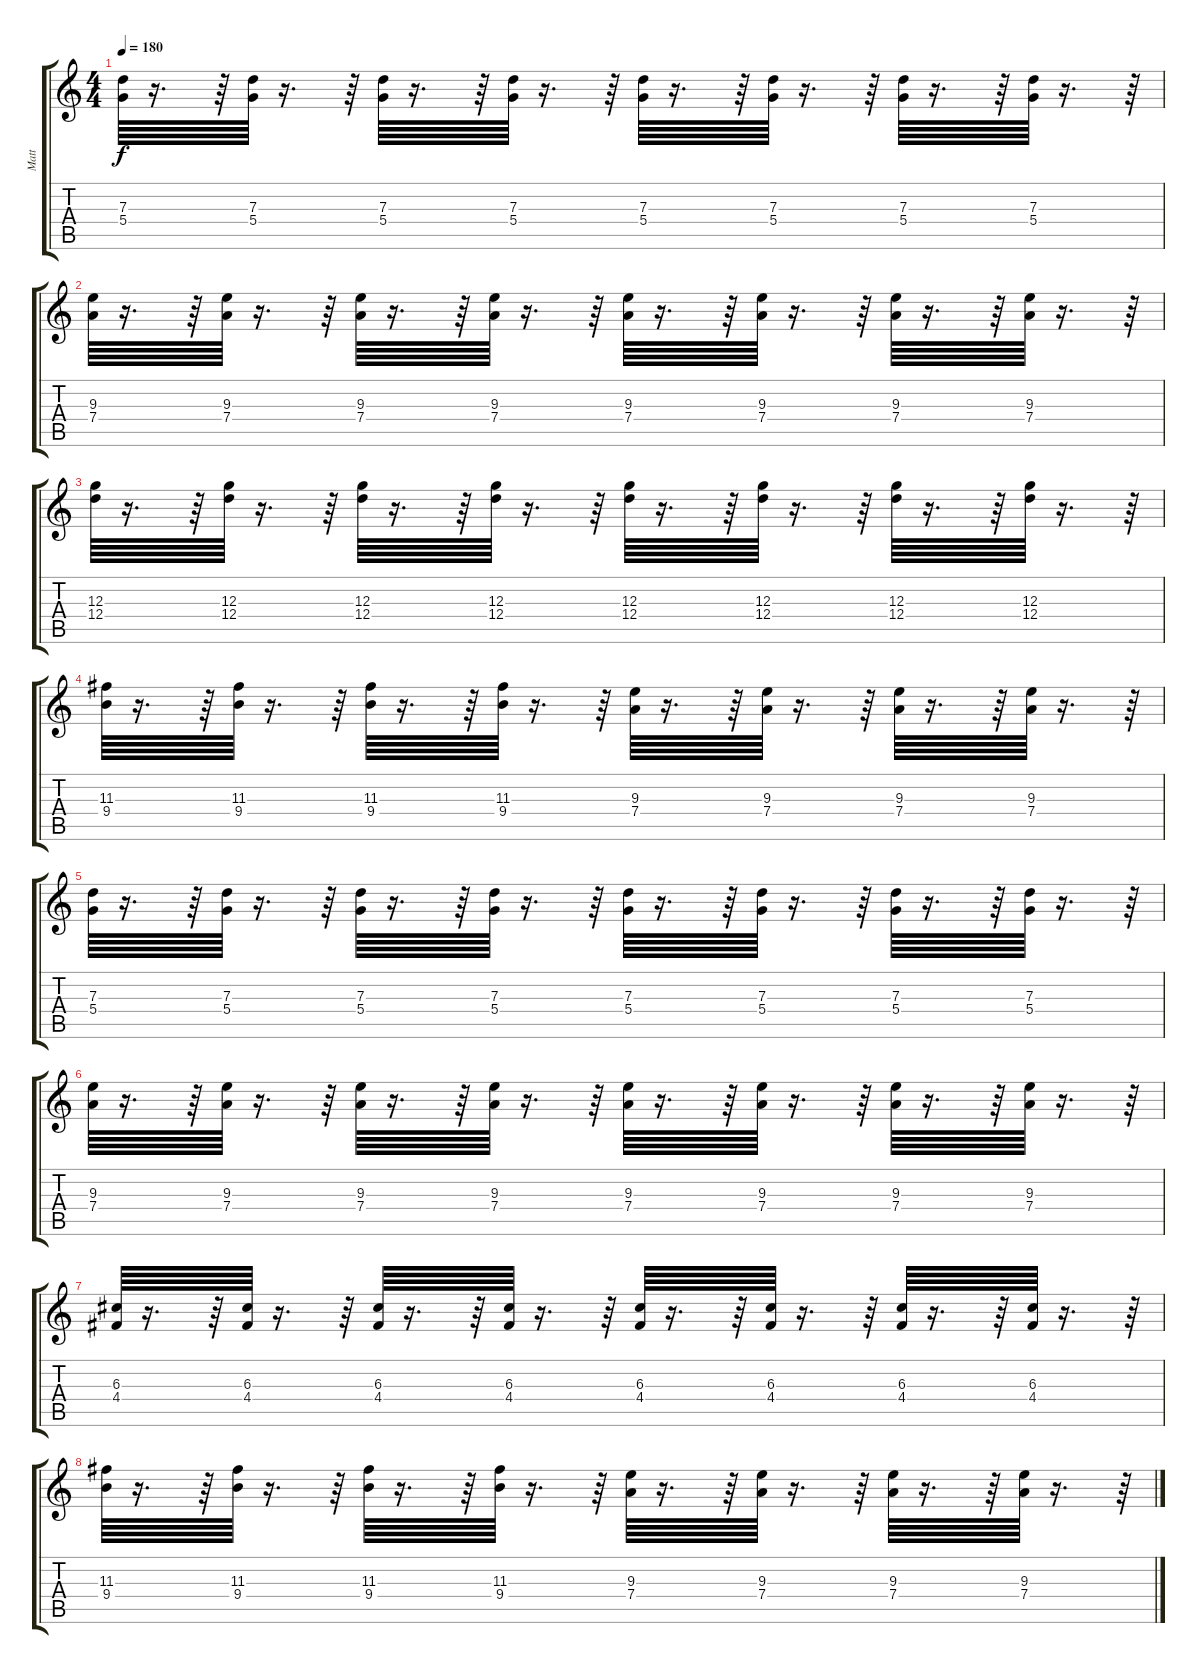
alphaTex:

\track ("Matt" "Matt") {instrument acousticguitarsteel}
\staff {score tabs}
\tuning (E4 B3 G3 D3 A2 E2) {hide}
\ts (4 4)
\tempo 180
\clef g2
\ks c
(7.3 5.4).64{dy f} r.16{d} r.64 (7.3 5.4).64 r.16{d} r.64 (7.3 5.4).64 r.16{d} r.64 (7.3 5.4).64 r.16{d} r.64 (7.3 5.4).64 r.16{d} r.64 (7.3 5.4).64 r.16{d} r.64 (7.3 5.4).64 r.16{d} r.64 (7.3 5.4).64 r.16{d} r.64 |
(9.3 7.4).64 r.16{d} r.64 (9.3 7.4).64 r.16{d} r.64 (9.3 7.4).64 r.16{d} r.64 (9.3 7.4).64 r.16{d} r.64 (9.3 7.4).64 r.16{d} r.64 (9.3 7.4).64 r.16{d} r.64 (9.3 7.4).64 r.16{d} r.64 (9.3 7.4).64 r.16{d} r.64 |
(12.3 12.4).64 r.16{d} r.64 (12.3 12.4).64 r.16{d} r.64 (12.3 12.4).64 r.16{d} r.64 (12.3 12.4).64 r.16{d} r.64 (12.3 12.4).64 r.16{d} r.64 (12.3 12.4).64 r.16{d} r.64 (12.3 12.4).64 r.16{d} r.64 (12.3 12.4).64 r.16{d} r.64 |
(11.3 9.4).64 r.16{d} r.64 (11.3 9.4).64 r.16{d} r.64 (11.3 9.4).64 r.16{d} r.64 (11.3 9.4).64 r.16{d} r.64 (9.3 7.4).64 r.16{d} r.64 (9.3 7.4).64 r.16{d} r.64 (9.3 7.4).64 r.16{d} r.64 (9.3 7.4).64 r.16{d} r.64 |
(7.3 5.4).64 r.16{d} r.64 (7.3 5.4).64 r.16{d} r.64 (7.3 5.4).64 r.16{d} r.64 (7.3 5.4).64 r.16{d} r.64 (7.3 5.4).64 r.16{d} r.64 (7.3 5.4).64 r.16{d} r.64 (7.3 5.4).64 r.16{d} r.64 (7.3 5.4).64 r.16{d} r.64 |
(9.3 7.4).64 r.16{d} r.64 (9.3 7.4).64 r.16{d} r.64 (9.3 7.4).64 r.16{d} r.64 (9.3 7.4).64 r.16{d} r.64 (9.3 7.4).64 r.16{d} r.64 (9.3 7.4).64 r.16{d} r.64 (9.3 7.4).64 r.16{d} r.64 (9.3 7.4).64 r.16{d} r.64 |
(6.3 4.4).64 r.16{d} r.64 (6.3 4.4).64 r.16{d} r.64 (6.3 4.4).64 r.16{d} r.64 (6.3 4.4).64 r.16{d} r.64 (6.3 4.4).64 r.16{d} r.64 (6.3 4.4).64 r.16{d} r.64 (6.3 4.4).64 r.16{d} r.64 (6.3 4.4).64 r.16{d} r.64 |
(11.3 9.4).64 r.16{d} r.64 (11.3 9.4).64 r.16{d} r.64 (11.3 9.4).64 r.16{d} r.64 (11.3 9.4).64 r.16{d} r.64 (9.3 7.4).64 r.16{d} r.64 (9.3 7.4).64 r.16{d} r.64 (9.3 7.4).64 r.16{d} r.64 (9.3 7.4).64 r.16{d} r.64
